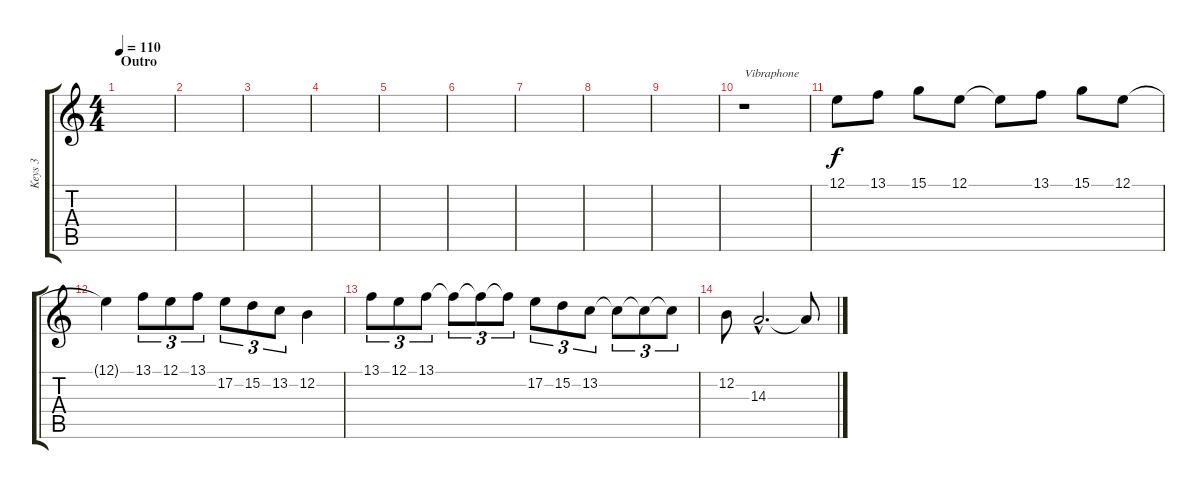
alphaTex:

\track ("Keys 3" "Keys 3") {instrument brasssection}
\staff {score tabs}
\tuning (E4 B3 G3 D3 A2 E2) {hide}
\ts (4 4)
\section ("" "Outro")
\tempo 110
\clef g2
\ks c
|
|
|
|
|
|
|
|
|
r.1{txt "Vibraphone" balance 16 instrument vibraphone} |
12.1.8 13.1.8 15.1.8 12.1.8 12.1{t}.8 13.1.8 15.1.8 12.1.8 |
12.1{t}.4 13.1.8{tu (3 2)} 12.1.8{tu (3 2)} 13.1.8{tu (3 2)} 17.2.8{tu (3 2)} 15.2.8{tu (3 2)} 13.2.8{tu (3 2)} 12.2.4 |
13.1.8{tu (3 2)} 12.1.8{tu (3 2)} 13.1.8{tu (3 2)} 13.1{t}.8{tu (3 2)} 13.1{t}.8{tu (3 2)} 13.1{t}.8{tu (3 2)} 17.2.8{tu (3 2)} 15.2.8{tu (3 2)} 13.2.8{tu (3 2)} 13.2{t}.8{tu (3 2)} 13.2{t}.8{tu (3 2)} 13.2{t}.8{tu (3 2)} |
12.2.8 14.3{hac}.2{d} 14.3{t}.8
